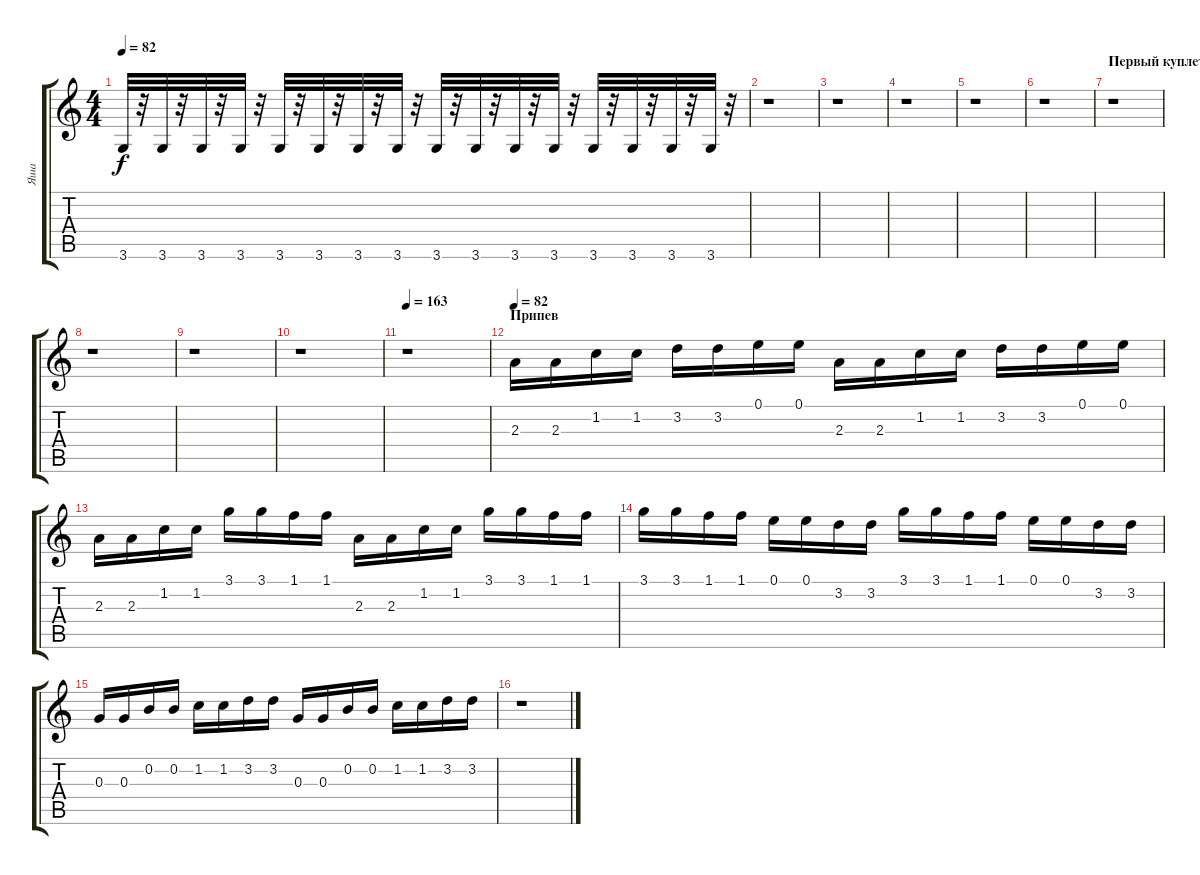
\track ("Яша" "Яша") {instrument electricguitarmuted}
\staff {score tabs}
\tuning (E4 B3 G3 D3 A2 E2) {hide}
\ts (4 4)
\tempo 82
\clef g2
\ks c
3.6.32{dy f} r.32 3.6.32 r.32 3.6.32 r.32 3.6.32 r.32 3.6.32 r.32 3.6.32 r.32 3.6.32 r.32 3.6.32 r.32 3.6.32 r.32 3.6.32 r.32 3.6.32 r.32 3.6.32 r.32 3.6.32 r.32 3.6.32 r.32 3.6.32 r.32 3.6.32 r.32 |
r.1 |
r.1 |
r.1 |
r.1 |
r.1 |
\section ("" "Первый куплет")
r.1 |
r.1 |
r.1 |
r.1 |
\tempo 163
r.1 |
\section ("" "Припев")
\tempo 82
2.3.16 2.3.16 1.2.16 1.2.16 3.2.16 3.2.16 0.1.16 0.1.16 2.3.16 2.3.16 1.2.16 1.2.16 3.2.16 3.2.16 0.1.16 0.1.16 |
2.3.16 2.3.16 1.2.16 1.2.16 3.1.16 3.1.16 1.1.16 1.1.16 2.3.16 2.3.16 1.2.16 1.2.16 3.1.16 3.1.16 1.1.16 1.1.16 |
3.1.16 3.1.16 1.1.16 1.1.16 0.1.16 0.1.16 3.2.16 3.2.16 3.1.16 3.1.16 1.1.16 1.1.16 0.1.16 0.1.16 3.2.16 3.2.16 |
0.3.16 0.3.16 0.2.16 0.2.16 1.2.16 1.2.16 3.2.16 3.2.16 0.3.16 0.3.16 0.2.16 0.2.16 1.2.16 1.2.16 3.2.16 3.2.16 |
r.1
